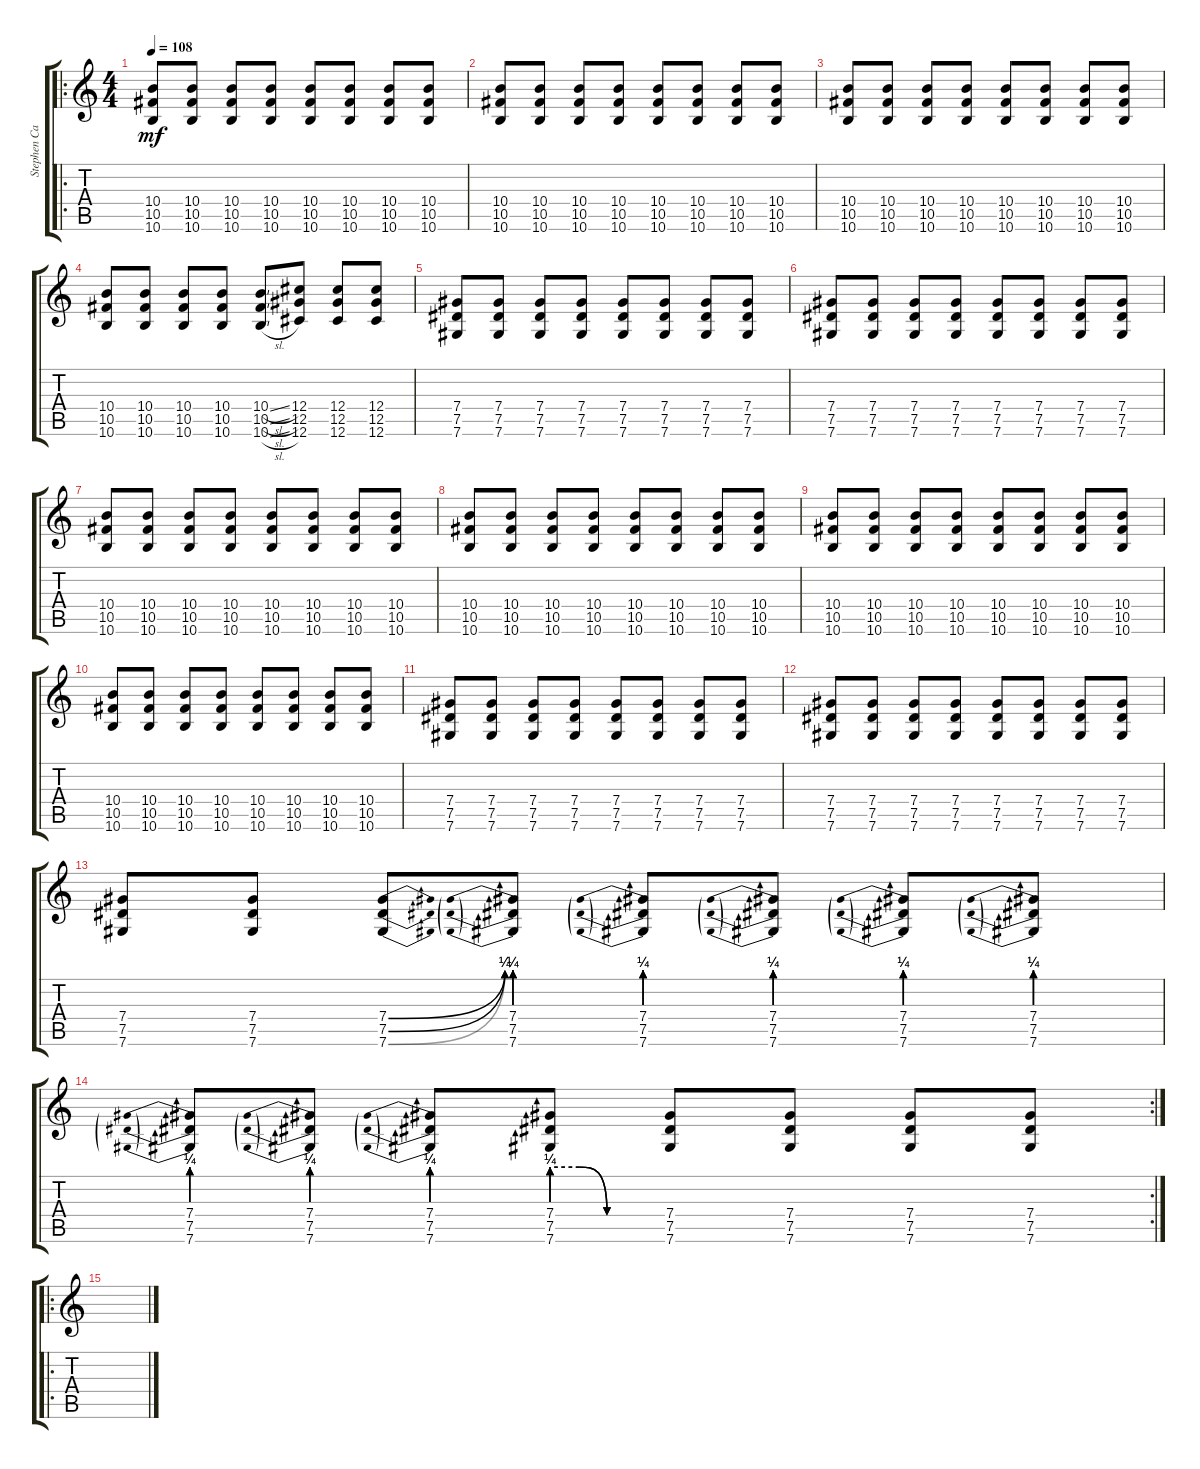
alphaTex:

\track ("Stephen Carpenter Disorted 2" "Stephen Ca") {instrument distortionguitar}
\staff {score tabs}
\tuning (Eb4 Bb3 Gb3 Db3 Ab2 Db2) {hide}
\ro
\ts (4 4)
\tempo 108
\clef g2
\ks c
(10.4 10.5 10.6).8{dy mf} (10.4 10.5 10.6).8 (10.4 10.5 10.6).8 (10.4 10.5 10.6).8 (10.4 10.5 10.6).8 (10.4 10.5 10.6).8 (10.4 10.5 10.6).8 (10.4 10.5 10.6).8 |
(10.4 10.5 10.6).8 (10.4 10.5 10.6).8 (10.4 10.5 10.6).8 (10.4 10.5 10.6).8 (10.4 10.5 10.6).8 (10.4 10.5 10.6).8 (10.4 10.5 10.6).8 (10.4 10.5 10.6).8 |
(10.4 10.5 10.6).8 (10.4 10.5 10.6).8 (10.4 10.5 10.6).8 (10.4 10.5 10.6).8 (10.4 10.5 10.6).8 (10.4 10.5 10.6).8 (10.4 10.5 10.6).8 (10.4 10.5 10.6).8 |
(10.4 10.5 10.6).8 (10.4 10.5 10.6).8 (10.4 10.5 10.6).8 (10.4 10.5 10.6).8 (10.4{sl} 10.5{sl} 10.6{sl}).8 (12.4 12.5 12.6).8 (12.4 12.5 12.6).8 (12.4 12.5 12.6).8 |
(7.4 7.5 7.6).8 (7.4 7.5 7.6).8 (7.4 7.5 7.6).8 (7.4 7.5 7.6).8 (7.4 7.5 7.6).8 (7.4 7.5 7.6).8 (7.4 7.5 7.6).8 (7.4 7.5 7.6).8 |
(7.4 7.5 7.6).8 (7.4 7.5 7.6).8 (7.4 7.5 7.6).8 (7.4 7.5 7.6).8 (7.4 7.5 7.6).8 (7.4 7.5 7.6).8 (7.4 7.5 7.6).8 (7.4 7.5 7.6).8 |
(10.4 10.5 10.6).8 (10.4 10.5 10.6).8 (10.4 10.5 10.6).8 (10.4 10.5 10.6).8 (10.4 10.5 10.6).8 (10.4 10.5 10.6).8 (10.4 10.5 10.6).8 (10.4 10.5 10.6).8 |
(10.4 10.5 10.6).8 (10.4 10.5 10.6).8 (10.4 10.5 10.6).8 (10.4 10.5 10.6).8 (10.4 10.5 10.6).8 (10.4 10.5 10.6).8 (10.4 10.5 10.6).8 (10.4 10.5 10.6).8 |
(10.4 10.5 10.6).8 (10.4 10.5 10.6).8 (10.4 10.5 10.6).8 (10.4 10.5 10.6).8 (10.4 10.5 10.6).8 (10.4 10.5 10.6).8 (10.4 10.5 10.6).8 (10.4 10.5 10.6).8 |
(10.4 10.5 10.6).8 (10.4 10.5 10.6).8 (10.4 10.5 10.6).8 (10.4 10.5 10.6).8 (10.4 10.5 10.6).8 (10.4 10.5 10.6).8 (10.4 10.5 10.6).8 (10.4 10.5 10.6).8 |
(7.4 7.5 7.6).8 (7.4 7.5 7.6).8 (7.4 7.5 7.6).8 (7.4 7.5 7.6).8 (7.4 7.5 7.6).8 (7.4 7.5 7.6).8 (7.4 7.5 7.6).8 (7.4 7.5 7.6).8 |
(7.4 7.5 7.6).8 (7.4 7.5 7.6).8 (7.4 7.5 7.6).8 (7.4 7.5 7.6).8 (7.4 7.5 7.6).8 (7.4 7.5 7.6).8 (7.4 7.5 7.6).8 (7.4 7.5 7.6).8 |
(7.4 7.5 7.6).8 (7.4 7.5 7.6).8 (7.4{be (bend 0 0 60 1)} 7.5{be (bend 0 0 60 1)} 7.6{be (bend 0 0 60 1)}).8 (7.4{be (prebend 0 1 60 1)} 7.5{be (prebend 0 1 60 1)} 7.6{be (prebend 0 1 60 1)}).8 (7.4{be (prebend 0 1 60 1)} 7.5{be (prebend 0 1 60 1)} 7.6{be (prebend 0 1 60 1)}).8 (7.4{be (prebend 0 1 60 1)} 7.5{be (prebend 0 1 60 1)} 7.6{be (prebend 0 1 60 1)}).8 (7.4{be (prebend 0 1 60 1)} 7.5{be (prebend 0 1 60 1)} 7.6{be (prebend 0 1 60 1)}).8 (7.4{be (prebend 0 1 60 1)} 7.5{be (prebend 0 1 60 1)} 7.6{be (prebend 0 1 60 1)}).8 |
\rc 2
(7.4{be (prebend 0 1 60 1)} 7.5{be (prebend 0 1 60 1)} 7.6{be (prebend 0 1 60 1)}).8 (7.4{be (prebend 0 1 60 1)} 7.5{be (prebend 0 1 60 1)} 7.6{be (prebend 0 1 60 1)}).8 (7.4{be (prebend 0 1 60 1)} 7.5{be (prebend 0 1 60 1)} 7.6{be (prebend 0 1 60 1)}).8 (7.4{be (custom 0 1 15 1 30 0 60 0)} 7.5{be (custom 0 1 15 1 30 0 60 0)} 7.6{be (custom 0 1 15 1 30 0 60 0)}).8 (7.4 7.5 7.6).8 (7.4 7.5 7.6).8 (7.4 7.5 7.6).8 (7.4 7.5 7.6).8 |
\ro
